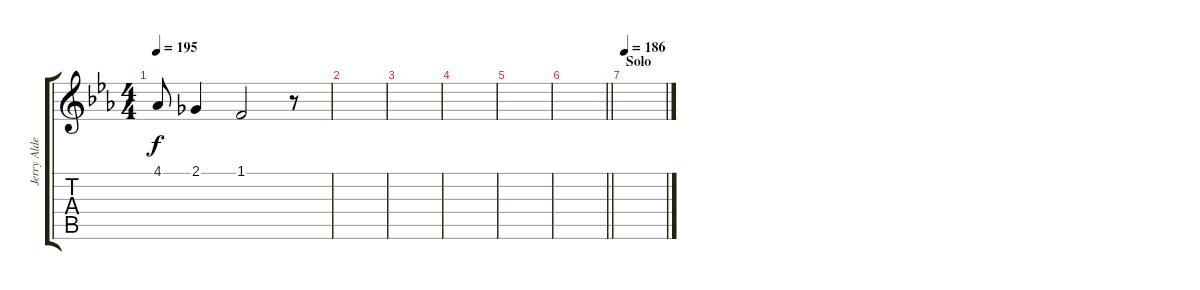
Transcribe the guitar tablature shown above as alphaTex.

\track ("Jerry Alder - Backing Vocal" "Jerry Alde") {instrument flute}
\staff {score tabs}
\tuning (E4 B3 G3 D3 A2 E2) {hide}
\ts (4 4)
\tempo 195
\clef g2
\ks eb
4.1.8{dy f} 2.1.4 1.1.2 r.8 |
|
|
|
|
\barLineRight lightlight
|
\section ("" "Solo")
\tempo 186
